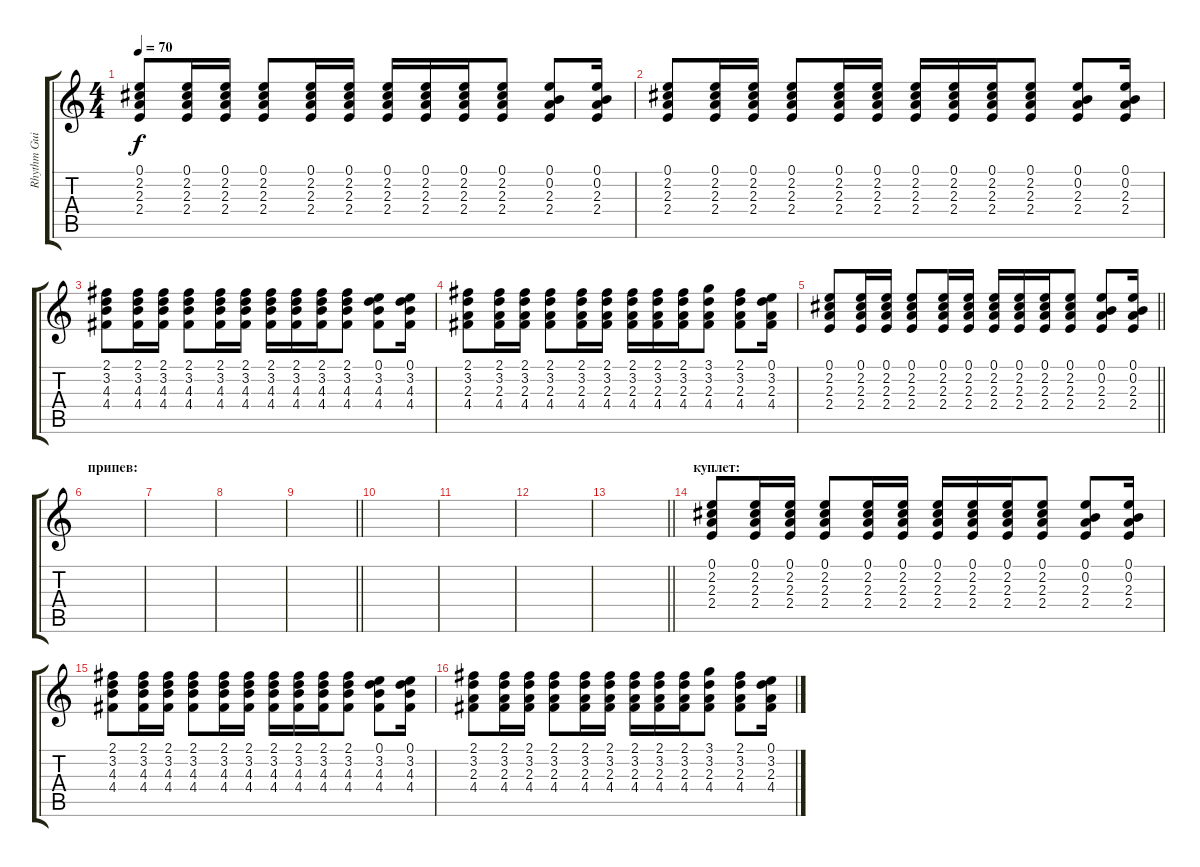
\track ("Rhythm Guitar" "Rhythm Gui") {instrument electricguitarjazz}
\staff {score tabs}
\tuning (E4 B3 G3 D3 A2 E2) {hide}
\ts (4 4)
\tempo 70
\clef g2
\ks c
(0.1 2.2 2.3 2.4).8{dy f} (0.1 2.2 2.3 2.4).16 (0.1 2.2 2.3 2.4).16 (0.1 2.2 2.3 2.4).8 (0.1 2.2 2.3 2.4).16 (0.1 2.2 2.3 2.4).16 (0.1 2.2 2.3 2.4).16 (0.1 2.2 2.3 2.4).16 (0.1 2.2 2.3 2.4).16 (0.1 2.2 2.3 2.4).8 (0.1 0.2 2.3 2.4).8 (0.1 0.2 2.3 2.4).16 |
(0.1 2.2 2.3 2.4).8 (0.1 2.2 2.3 2.4).16 (0.1 2.2 2.3 2.4).16 (0.1 2.2 2.3 2.4).8 (0.1 2.2 2.3 2.4).16 (0.1 2.2 2.3 2.4).16 (0.1 2.2 2.3 2.4).16 (0.1 2.2 2.3 2.4).16 (0.1 2.2 2.3 2.4).16 (0.1 2.2 2.3 2.4).8 (0.1 0.2 2.3 2.4).8 (0.1 0.2 2.3 2.4).16 |
(2.1 3.2 4.3 4.4).8 (2.1 3.2 4.3 4.4).16 (2.1 3.2 4.3 4.4).16 (2.1 3.2 4.3 4.4).8 (2.1 3.2 4.3 4.4).16 (2.1 3.2 4.3 4.4).16 (2.1 3.2 4.3 4.4).16 (2.1 3.2 4.3 4.4).16 (2.1 3.2 4.3 4.4).16 (2.1 3.2 4.3 4.4).8 (0.1 3.2 4.3 4.4).8 (0.1 3.2 4.3 4.4).16 |
(2.1 3.2 2.3 4.4).8 (2.1 3.2 2.3 4.4).16 (2.1 3.2 2.3 4.4).16 (2.1 3.2 2.3 4.4).8 (2.1 3.2 2.3 4.4).16 (2.1 3.2 2.3 4.4).16 (2.1 3.2 2.3 4.4).16 (2.1 3.2 2.3 4.4).16 (2.1 3.2 2.3 4.4).16 (3.1 3.2 2.3 4.4).8 (2.1 3.2 2.3 4.4).8 (0.1 3.2 2.3 4.4).16 |
\barLineRight lightlight
(0.1 2.2 2.3 2.4).8 (0.1 2.2 2.3 2.4).16 (0.1 2.2 2.3 2.4).16 (0.1 2.2 2.3 2.4).8 (0.1 2.2 2.3 2.4).16 (0.1 2.2 2.3 2.4).16 (0.1 2.2 2.3 2.4).16 (0.1 2.2 2.3 2.4).16 (0.1 2.2 2.3 2.4).16 (0.1 2.2 2.3 2.4).8 (0.1 0.2 2.3 2.4).8 (0.1 0.2 2.3 2.4).16 |
\section ("" "припев:")
|
|
|
\barLineRight lightlight
|
|
|
|
\barLineRight lightlight
|
\section ("" "куплет:")
(0.1 2.2 2.3 2.4).8 (0.1 2.2 2.3 2.4).16 (0.1 2.2 2.3 2.4).16 (0.1 2.2 2.3 2.4).8 (0.1 2.2 2.3 2.4).16 (0.1 2.2 2.3 2.4).16 (0.1 2.2 2.3 2.4).16 (0.1 2.2 2.3 2.4).16 (0.1 2.2 2.3 2.4).16 (0.1 2.2 2.3 2.4).8 (0.1 0.2 2.3 2.4).8 (0.1 0.2 2.3 2.4).16 |
(2.1 3.2 4.3 4.4).8 (2.1 3.2 4.3 4.4).16 (2.1 3.2 4.3 4.4).16 (2.1 3.2 4.3 4.4).8 (2.1 3.2 4.3 4.4).16 (2.1 3.2 4.3 4.4).16 (2.1 3.2 4.3 4.4).16 (2.1 3.2 4.3 4.4).16 (2.1 3.2 4.3 4.4).16 (2.1 3.2 4.3 4.4).8 (0.1 3.2 4.3 4.4).8 (0.1 3.2 4.3 4.4).16 |
(2.1 3.2 2.3 4.4).8 (2.1 3.2 2.3 4.4).16 (2.1 3.2 2.3 4.4).16 (2.1 3.2 2.3 4.4).8 (2.1 3.2 2.3 4.4).16 (2.1 3.2 2.3 4.4).16 (2.1 3.2 2.3 4.4).16 (2.1 3.2 2.3 4.4).16 (2.1 3.2 2.3 4.4).16 (3.1 3.2 2.3 4.4).8 (2.1 3.2 2.3 4.4).8 (0.1 3.2 2.3 4.4).16
